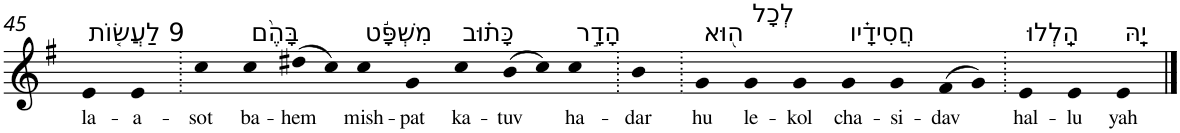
**kern	**text
*part1	*part1
*staff1	*staff1
*I"Piano	*
*I'Pno	*
!!LO:PB:g=z
*clefG2	*
*k[f#]	*
*G:	*
=45	=45
!LO:TX:a:t=9 לַעֲשׂ֤וֹת	!
!	!LO:LY:b
4e	la-
!	!LO:LY:b
4e	-a-
=46.	=46.
!	!LO:LY:b
4cc	-sot
!LO:TX:a:t=בָּהֶ֨ם	!
!	!LO:LY:b
4cc	ba-
!	!LO:LY:b
(>8dd#X	-hem
8cc)	.
!LO:TX:a:t=מִשְׁפָּ֬ט	!
!	!LO:LY:b
4cc	mish-
!	!LO:LY:b
4g	-pat
!LO:TX:a:t=כָּת֗וּב	!
!	!LO:LY:b
4cc	ka-
!	!LO:LY:b
(>8b	-tuv
8cc)	.
!LO:TX:a:t=הָדָ֣ר	!
!	!LO:LY:b
4cc	ha-
=47.	=47.
!	!LO:LY:b
4b	-dar
=48.	=48.
!LO:TX:a:t=ה֭וּא	!
!	!LO:LY:b
4g	hu
!LO:TX:a:t=לְכָל	!
!	!LO:LY:b
4g	le-
!	!LO:LY:b
4g	-kol
!LO:TX:a:t=חֲסִידָ֗יו	!
!	!LO:LY:b
4g	cha-
!	!LO:LY:b
4g	-si-
!	!LO:LY:b
(>8f#	-dav
8g)	.
=49.	=49.
!LO:TX:a:t=הַֽלְלוּ	!
!	!LO:LY:b
4e	hal-
!	!LO:LY:b
4e	-lu
!LO:TX:a:t=יָֽהּ	!
!	!LO:LY:b
4e	yah
==	==
*-	*-
